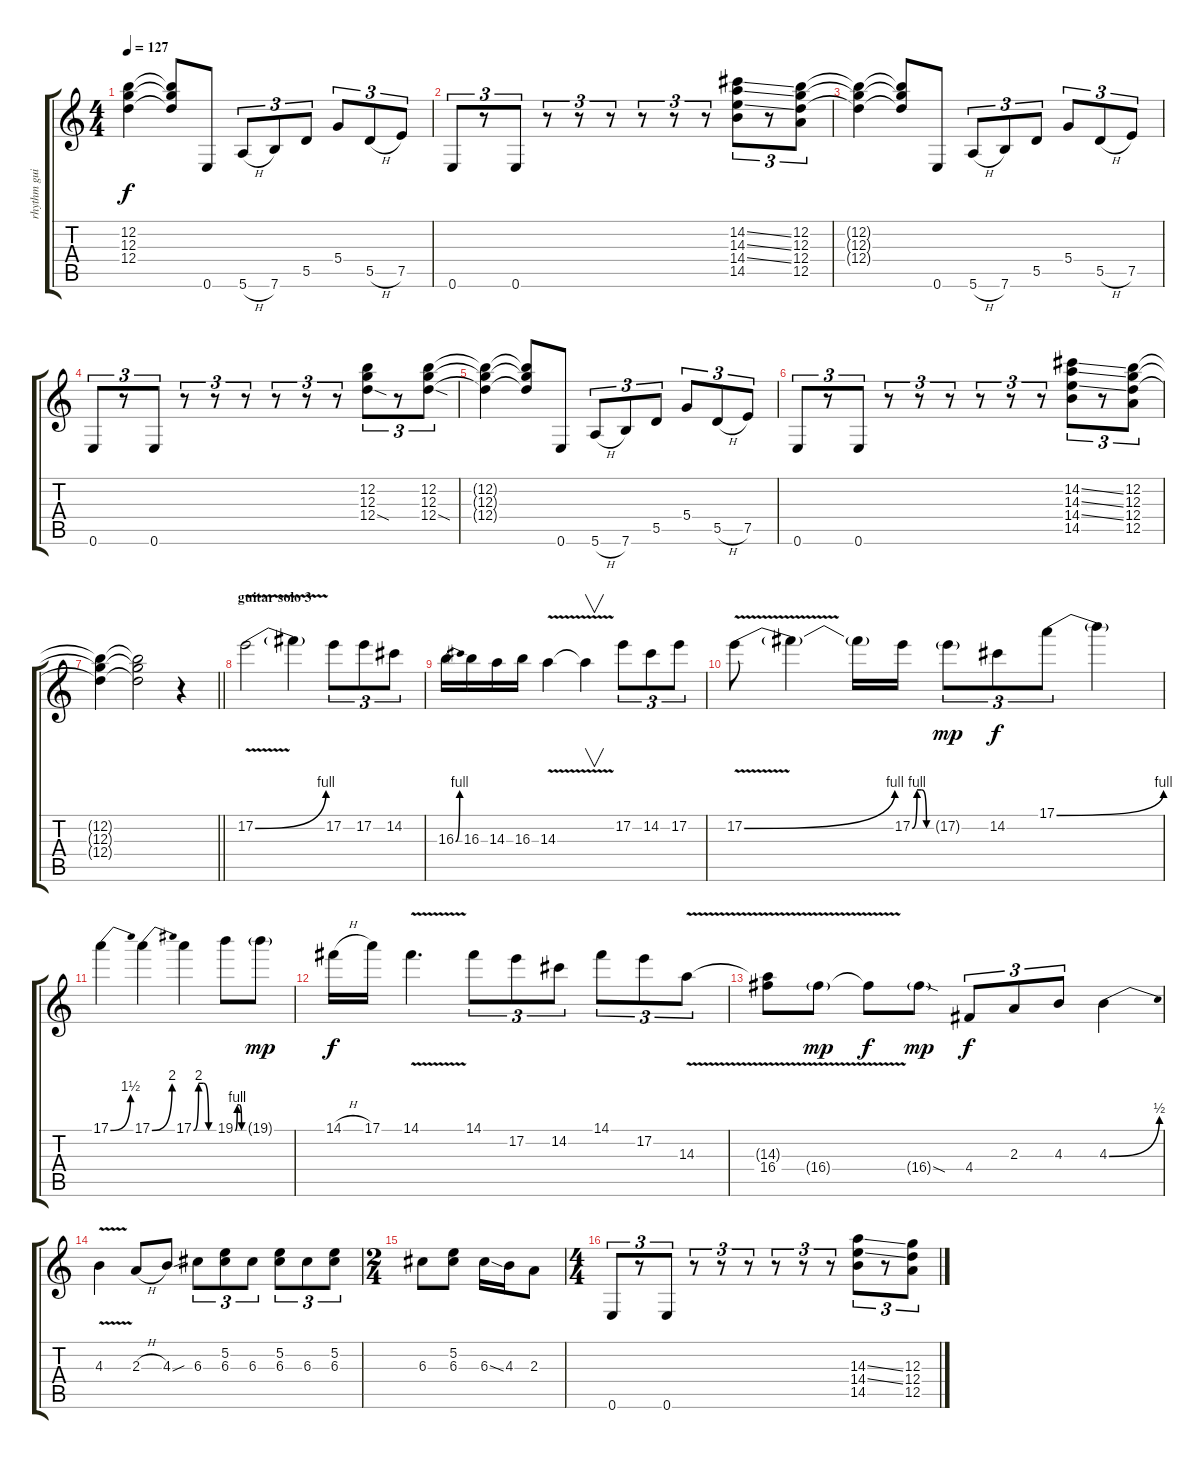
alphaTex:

\track ("rhythm guitar" "rhythm gui") {instrument distortionguitar}
\staff {score tabs}
\tuning (E4 B3 G3 D3 A2 E2) {hide}
\ts (4 4)
\tempo 127
\clef g2
\ks c
(12.2{t} 12.3{t} 12.4{t}).4{dy f} (12.2{t} 12.3{t} 12.4{t}).8 0.6.8 5.6{h}.8{tu (3 2)} 7.6.8{tu (3 2)} 5.5.8{tu (3 2)} 5.4.8{tu (3 2)} 5.5{h}.8{tu (3 2)} 7.5.8{tu (3 2)} |
0.6.8{tu (3 2)} r.8{tu (3 2)} 0.6.8{tu (3 2)} r.8{tu (3 2)} r.8{tu (3 2)} r.8{tu (3 2)} r.8{tu (3 2)} r.8{tu (3 2)} r.8{tu (3 2)} (14.2{ss} 14.3{ss} 14.4{ss} 14.5).8{tu (3 2)} r.8{tu (3 2)} (12.2 12.3 12.4 12.5).8{tu (3 2)} |
(12.2{t} 12.3{t} 12.4{t}).4 (12.2{t} 12.3{t} 12.4{t}).8 0.6.8 5.6{h}.8{tu (3 2)} 7.6.8{tu (3 2)} 5.5.8{tu (3 2)} 5.4.8{tu (3 2)} 5.5{h}.8{tu (3 2)} 7.5.8{tu (3 2)} |
0.6.8{tu (3 2) txt " "} r.8{tu (3 2)} 0.6.8{tu (3 2)} r.8{tu (3 2)} r.8{tu (3 2)} r.8{tu (3 2)} r.8{tu (3 2)} r.8{tu (3 2)} r.8{tu (3 2)} (12.2 12.3 12.4{sod}).8{tu (3 2)} r.8{tu (3 2)} (12.2 12.3 12.4{sod}).8{tu (3 2)} |
(12.2{t} 12.3{t} 12.4{t}).4 (12.2{t} 12.3{t} 12.4{t}).8 0.6.8 5.6{h}.8{tu (3 2)} 7.6.8{tu (3 2)} 5.5.8{tu (3 2)} 5.4.8{tu (3 2)} 5.5{h}.8{tu (3 2)} 7.5.8{tu (3 2)} |
0.6.8{tu (3 2)} r.8{tu (3 2)} 0.6.8{tu (3 2)} r.8{tu (3 2)} r.8{tu (3 2)} r.8{tu (3 2)} r.8{tu (3 2)} r.8{tu (3 2)} r.8{tu (3 2)} (14.2{ss} 14.3{ss} 14.4{ss} 14.5).8{tu (3 2)} r.8{tu (3 2)} (12.2 12.3 12.4 12.5).8{tu (3 2)} |
\barLineRight lightlight
(12.2{t} 12.3{t} 12.4{t}).4 (12.2{t} 12.3{t} 12.4{t}).2 r.4 |
\section ("" "guitar solo 3")
17.2{be (bend 0 0 60 4) v}.2 17.2{t}.4 17.2.8{tu (3 2)} 17.2.8{tu (3 2)} 14.2.8{tu (3 2)} |
16.3{be (bend 0 0 60 4)}.16 16.3.16 14.3.16 16.3.16 14.3{v}.4 14.3{t}.4{v} 17.2.8{tu (3 2)} 14.2.8{tu (3 2)} 17.2.8{tu (3 2)} |
17.2{be (bend 0 0 60 4) v}.8 17.2{t}.4 17.2{t}.16 17.2{be (custom 0 0 15 4 30 4 45 0 60 0)}.16 17.2{g}.8{tu (3 2) dy mp} 14.2.8{tu (3 2) dy f} 17.1{be (bend 0 0 60 4)}.8{tu (3 2)} 17.1{t}.4 |
17.1{be (bend 0 0 60 6)}.4 17.1{be (bend 0 0 60 8)}.4 17.1{be (custom 0 0 15 8 30 8 45 0 60 0)}.4 19.1{be (custom 0 0 15 4 30 4 45 0 60 0)}.8 19.1{g}.8{dy mp} |
14.1{h}.16{dy f} 17.1.16 14.1{v}.4{d} 14.1.8{tu (3 2)} 17.2.8{tu (3 2)} 14.2.8{tu (3 2)} 14.1.8{tu (3 2)} 17.2.8{tu (3 2)} 14.3{v}.8{tu (3 2)} |
(14.3{t} 16.4).8 16.4{v g}.8{dy mp} 16.4{t}.8{dy f} 16.4{sod g}.8{dy mp} 4.4.8{tu (3 2) dy f} 2.3.8{tu (3 2)} 4.3.8{tu (3 2)} 4.3{be (bend 0 0 60 2)}.4 |
4.3{v}.4 2.3{h}.8 4.3{sou}.8 6.3.8{tu (3 2)} (5.2 6.3).8{tu (3 2)} 6.3.8{tu (3 2)} (5.2 6.3).8{tu (3 2)} 6.3.8{tu (3 2)} (5.2 6.3).8{tu (3 2)} |
\ts (2 4)
6.3.8 (5.2 6.3).8 6.3{ss}.16 4.3.16 2.3.8 |
\ts (4 4)
0.6.8{tu (3 2)} r.8{tu (3 2)} 0.6.8{tu (3 2)} r.8{tu (3 2)} r.8{tu (3 2)} r.8{tu (3 2)} r.8{tu (3 2)} r.8{tu (3 2)} r.8{tu (3 2)} (14.3{ss} 14.4{ss} 14.5).8{tu (3 2)} r.8{tu (3 2)} (12.3 12.4 12.5).8{tu (3 2)}
